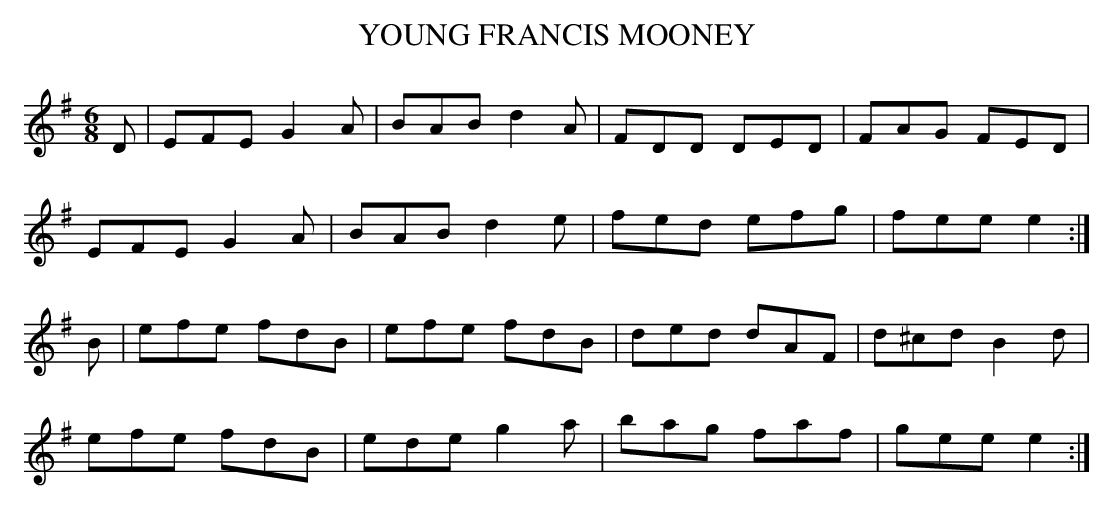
X:1
T:YOUNG FRANCIS MOONEY
M:6/8
L:1/8
K:Em
D|EFE G2A|BAB d2A|FDD DED|FAG FED|
EFE G2A|BAB d2e|fed efg|fee e2 :|
B|efe fdB|efe fdB|ded dAF|d^cd B2d|
efe fdB|ede g2a|bag faf|gee e2 :|
